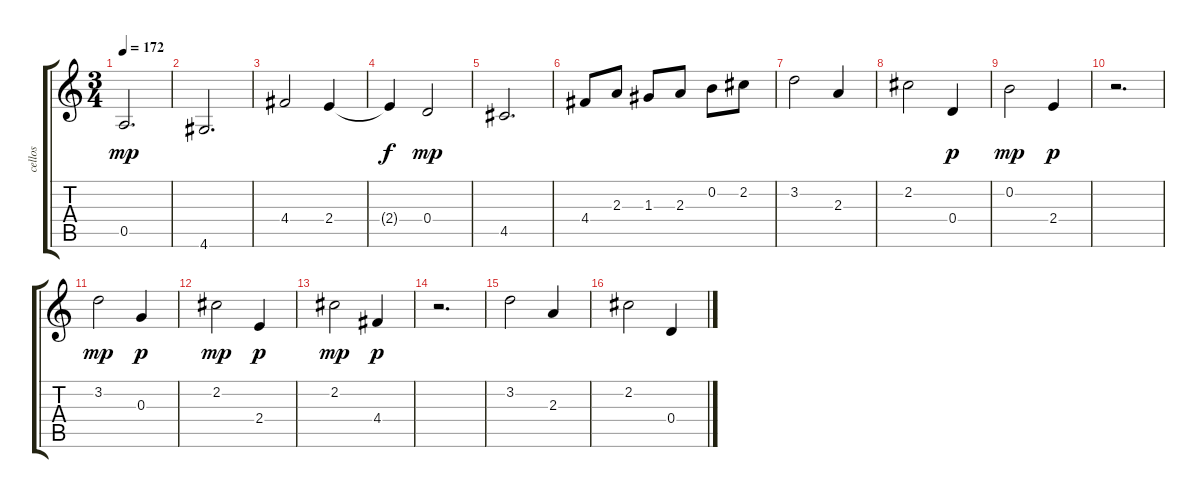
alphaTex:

\track ("cellos" "cellos") {instrument contrabass}
\staff {score tabs}
\tuning (E4 B3 G3 D3 A2 E2) {hide}
\ts (3 4)
\tempo 172
\clef g2
\ks c
0.5.2{d dy mp} |
4.6.2{d} |
4.4.2 2.4.4 |
2.4{t}.4{dy f} 0.4.2{dy mp} |
4.5.2{d} |
4.4.8 2.3.8 1.3.8 2.3.8 0.2.8 2.2.8 |
3.2.2 2.3.4 |
2.2.2 0.4.4{dy p} |
0.2.2{dy mp} 2.4.4{dy p} |
r.2{d} |
3.2.2{dy mp} 0.3.4{dy p} |
2.2.2{dy mp} 2.4.4{dy p} |
2.2.2{dy mp} 4.4.4{dy p} |
r.2{d} |
3.2.2 2.3.4 |
2.2.2 0.4.4
